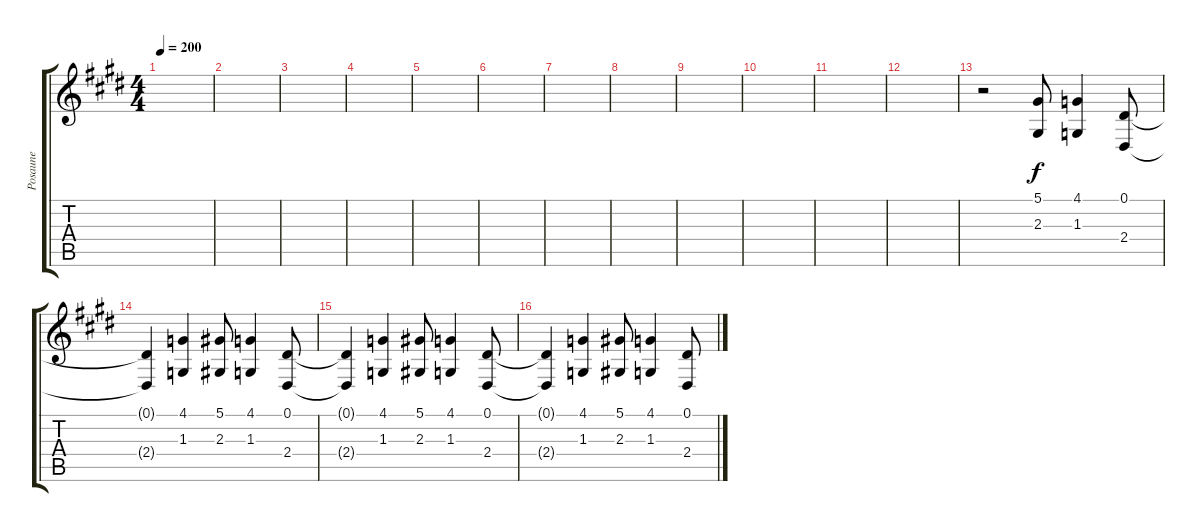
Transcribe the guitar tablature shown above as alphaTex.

\track ("Posaune" "Posaune") {instrument trombone}
\staff {score tabs}
\tuning (Eb4 Bb3 Gb3 Db3 Ab2 Eb2) {hide}
\ts (4 4)
\tempo 200
\clef g2
\ks e
|
|
|
|
|
|
|
|
|
|
|
|
r.2 (5.1 2.3).8 (4.1 1.3).4 (0.1 2.4).8 |
(0.1{t} 2.4{t}).4 (4.1 1.3).4 (5.1 2.3).8 (4.1 1.3).4 (0.1 2.4).8 |
(0.1{t} 2.4{t}).4 (4.1 1.3).4 (5.1 2.3).8 (4.1 1.3).4 (0.1 2.4).8 |
(0.1{t} 2.4{t}).4 (4.1 1.3).4 (5.1 2.3).8 (4.1 1.3).4 (0.1 2.4).8
